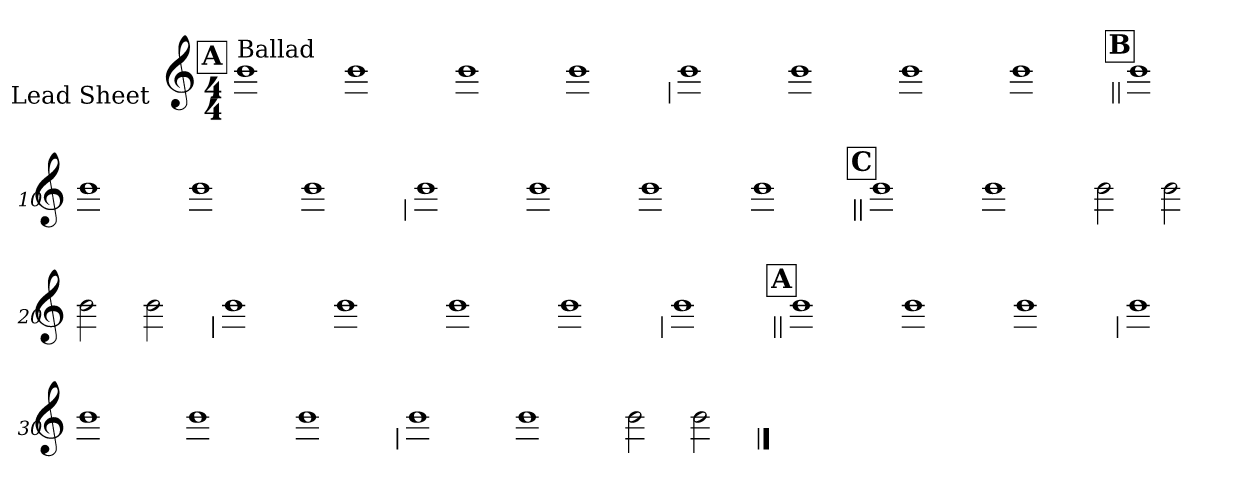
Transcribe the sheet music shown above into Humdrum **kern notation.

**kern
*part1
*staff1
*I"Lead Sheet
*stria0
*clefG2
*k[]
*a:
*M4/4
!!LO:REH:place=s1:a:t=A
=1||
!LO:TX:a:t=Ballad
1b
=2-
1b
=3-
1b
=4-
1b
!!LO:LB:g=z
=5
1b
=6-
1b
=7-
1b
=8-
1b
!!LO:LB:g=z
!!LO:REH:place=s1:a:t=B
=9||
1b
=10-
1b
=11-
1b
=12-
1b
!!LO:LB:g=z
=13
1b
=14-
1b
=15-
1b
=16-
1b
!!LO:LB:g=z
!!LO:REH:place=s1:a:t=C
=17||
1b
=18-
1b
=19-
2b
2b
=20-
2b
2b
!!LO:LB:g=z
=21
1b
=22-
1b
=23-
1b
=24-
1b
!!LO:LB:g=z
=25
1b
!!LO:REH:place=s1:a:t=A
=26||
1b
=27-
1b
=28-
1b
!!LO:LB:g=z
=29
1b
=30-
1b
=31-
1b
=32-
1b
!!LO:LB:g=z
=33
1b
=34-
1b
=35-
2b
2b
==
*-
